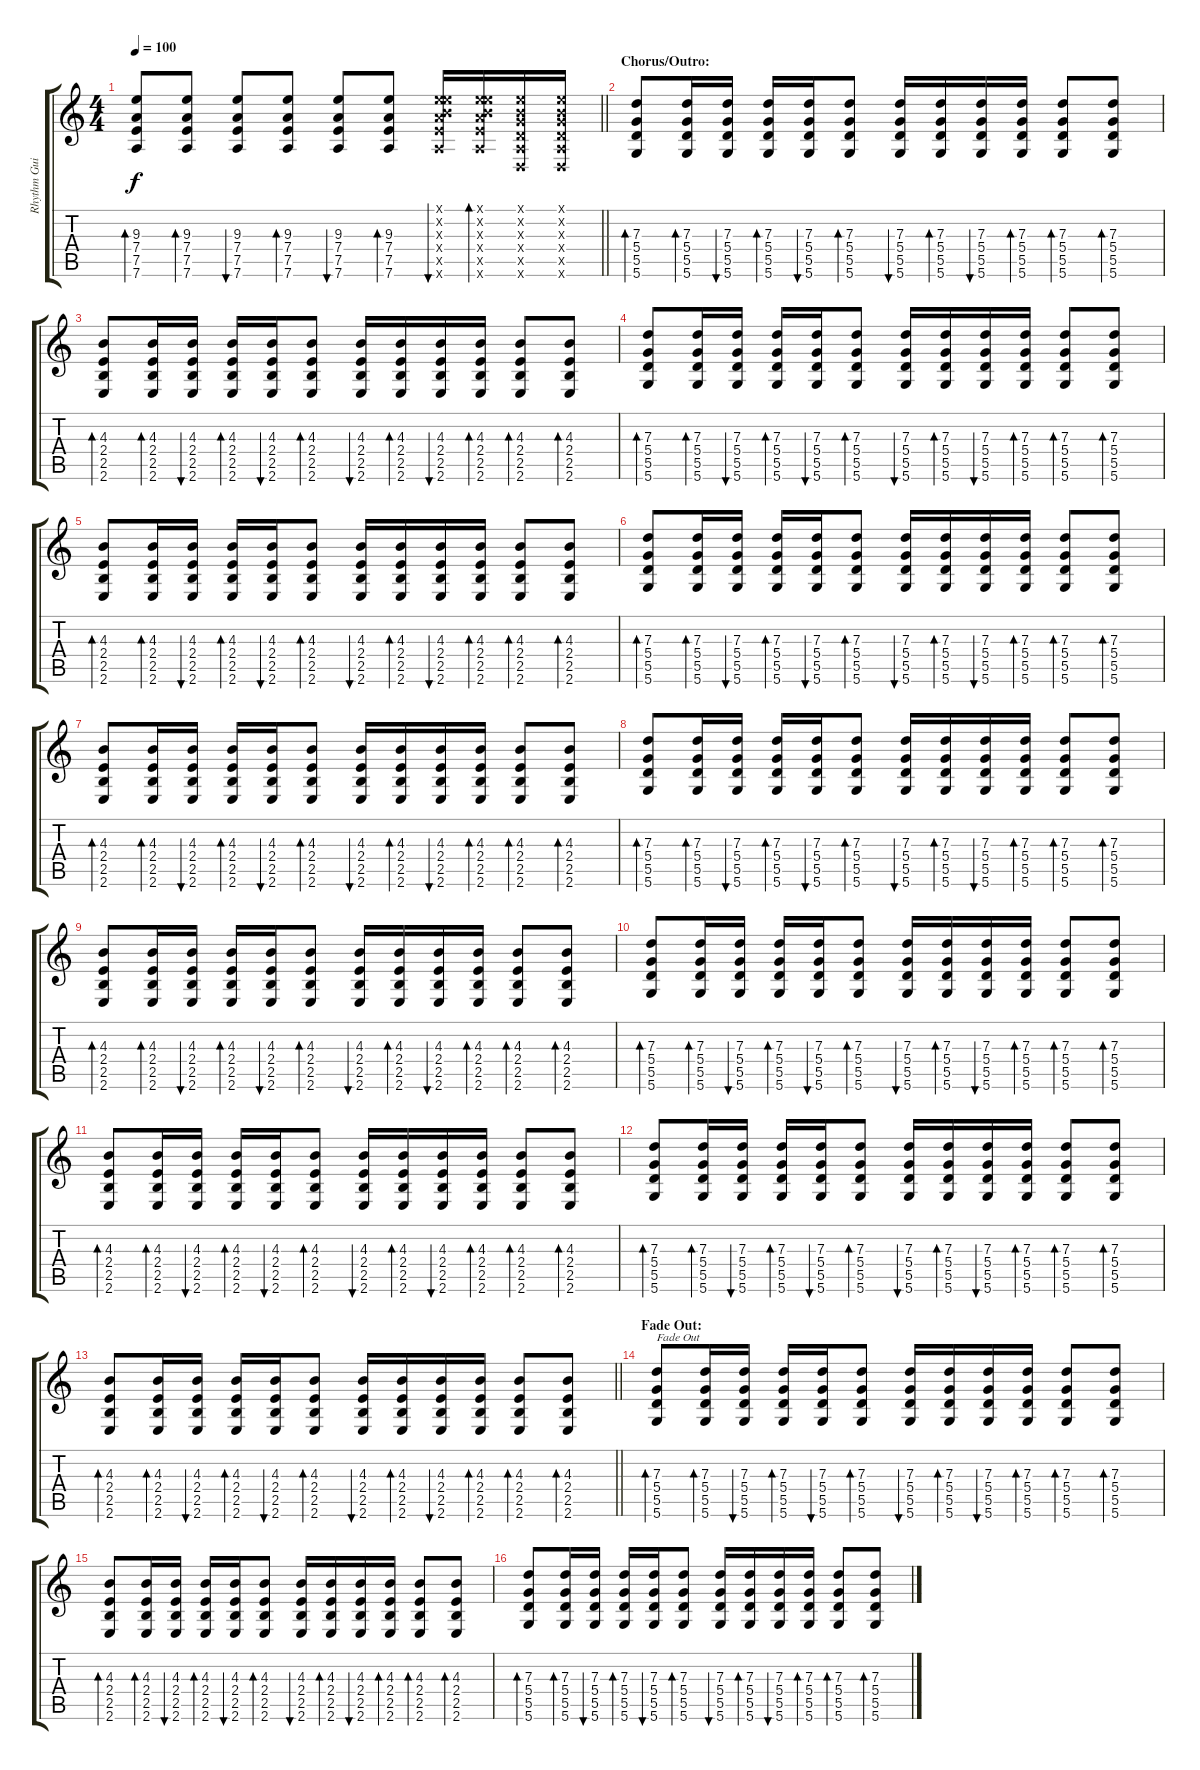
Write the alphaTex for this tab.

\track ("Rhythm Guitar 2" "Rhythm Gui") {instrument acousticguitarsteel}
\staff {score tabs}
\tuning (E4 B3 G3 D3 A2 D2) {hide}
\ts (4 4)
\tempo 100
\clef g2
\barLineRight lightlight
\ks c
(9.3 7.4 7.5 7.6).8{bd 60 dy f} (9.3 7.4 7.5 7.6).8{bd 60} (9.3 7.4 7.5 7.6).8{bu 60} (9.3 7.4 7.5 7.6).8{bd 60} (9.3 7.4 7.5 7.6).8{bu 60} (9.3 7.4 7.5 7.6).8{bd 60} (0.1{x} 0.2{x} 9.3{x} 7.4{x} 7.5{x} 7.6{x}).16{bu 60} (0.1{x} 0.2{x} 9.3{x} 7.4{x} 7.5{x} 7.6{x}).16{bd 60} (0.1{x} 0.2{x} 0.3{x} 0.4{x} 0.5{x} 0.6{x}).16 (0.1{x} 0.2{x} 0.3{x} 0.4{x} 0.5{x} 0.6{x}).16 |
\section ("" "Chorus/Outro:")
(7.3 5.4 5.5 5.6).8{bd 60} (7.3 5.4 5.5 5.6).16{bd 60} (7.3 5.4 5.5 5.6).16{bu 60} (7.3 5.4 5.5 5.6).16{bd 60} (7.3 5.4 5.5 5.6).16{bu 60} (7.3 5.4 5.5 5.6).8{bd 60} (7.3 5.4 5.5 5.6).16{bu 60} (7.3 5.4 5.5 5.6).16{bd 60} (7.3 5.4 5.5 5.6).16{bu 60} (7.3 5.4 5.5 5.6).16{bd 60} (7.3 5.4 5.5 5.6).8{bd 60} (7.3 5.4 5.5 5.6).8{bd 60} |
(4.3 2.4 2.5 2.6).8{bd 60} (4.3 2.4 2.5 2.6).16{bd 60} (4.3 2.4 2.5 2.6).16{bu 60} (4.3 2.4 2.5 2.6).16{bd 60} (4.3 2.4 2.5 2.6).16{bu 60} (4.3 2.4 2.5 2.6).8{bd 60} (4.3 2.4 2.5 2.6).16{bu 60} (4.3 2.4 2.5 2.6).16{bd 60} (4.3 2.4 2.5 2.6).16{bu 60} (4.3 2.4 2.5 2.6).16{bd 60} (4.3 2.4 2.5 2.6).8{bd 60} (4.3 2.4 2.5 2.6).8{bd 60} |
(7.3 5.4 5.5 5.6).8{bd 60} (7.3 5.4 5.5 5.6).16{bd 60} (7.3 5.4 5.5 5.6).16{bu 60} (7.3 5.4 5.5 5.6).16{bd 60} (7.3 5.4 5.5 5.6).16{bu 60} (7.3 5.4 5.5 5.6).8{bd 60} (7.3 5.4 5.5 5.6).16{bu 60} (7.3 5.4 5.5 5.6).16{bd 60} (7.3 5.4 5.5 5.6).16{bu 60} (7.3 5.4 5.5 5.6).16{bd 60} (7.3 5.4 5.5 5.6).8{bd 60} (7.3 5.4 5.5 5.6).8{bd 60} |
(4.3 2.4 2.5 2.6).8{bd 60} (4.3 2.4 2.5 2.6).16{bd 60} (4.3 2.4 2.5 2.6).16{bu 60} (4.3 2.4 2.5 2.6).16{bd 60} (4.3 2.4 2.5 2.6).16{bu 60} (4.3 2.4 2.5 2.6).8{bd 60} (4.3 2.4 2.5 2.6).16{bu 60} (4.3 2.4 2.5 2.6).16{bd 60} (4.3 2.4 2.5 2.6).16{bu 60} (4.3 2.4 2.5 2.6).16{bd 60} (4.3 2.4 2.5 2.6).8{bd 60} (4.3 2.4 2.5 2.6).8{bd 60} |
(7.3 5.4 5.5 5.6).8{bd 60} (7.3 5.4 5.5 5.6).16{bd 60} (7.3 5.4 5.5 5.6).16{bu 60} (7.3 5.4 5.5 5.6).16{bd 60} (7.3 5.4 5.5 5.6).16{bu 60} (7.3 5.4 5.5 5.6).8{bd 60} (7.3 5.4 5.5 5.6).16{bu 60} (7.3 5.4 5.5 5.6).16{bd 60} (7.3 5.4 5.5 5.6).16{bu 60} (7.3 5.4 5.5 5.6).16{bd 60} (7.3 5.4 5.5 5.6).8{bd 60} (7.3 5.4 5.5 5.6).8{bd 60} |
(4.3 2.4 2.5 2.6).8{bd 60} (4.3 2.4 2.5 2.6).16{bd 60} (4.3 2.4 2.5 2.6).16{bu 60} (4.3 2.4 2.5 2.6).16{bd 60} (4.3 2.4 2.5 2.6).16{bu 60} (4.3 2.4 2.5 2.6).8{bd 60} (4.3 2.4 2.5 2.6).16{bu 60} (4.3 2.4 2.5 2.6).16{bd 60} (4.3 2.4 2.5 2.6).16{bu 60} (4.3 2.4 2.5 2.6).16{bd 60} (4.3 2.4 2.5 2.6).8{bd 60} (4.3 2.4 2.5 2.6).8{bd 60} |
(7.3 5.4 5.5 5.6).8{bd 60} (7.3 5.4 5.5 5.6).16{bd 60} (7.3 5.4 5.5 5.6).16{bu 60} (7.3 5.4 5.5 5.6).16{bd 60} (7.3 5.4 5.5 5.6).16{bu 60} (7.3 5.4 5.5 5.6).8{bd 60} (7.3 5.4 5.5 5.6).16{bu 60} (7.3 5.4 5.5 5.6).16{bd 60} (7.3 5.4 5.5 5.6).16{bu 60} (7.3 5.4 5.5 5.6).16{bd 60} (7.3 5.4 5.5 5.6).8{bd 60} (7.3 5.4 5.5 5.6).8{bd 60} |
(4.3 2.4 2.5 2.6).8{bd 60} (4.3 2.4 2.5 2.6).16{bd 60} (4.3 2.4 2.5 2.6).16{bu 60} (4.3 2.4 2.5 2.6).16{bd 60} (4.3 2.4 2.5 2.6).16{bu 60} (4.3 2.4 2.5 2.6).8{bd 60} (4.3 2.4 2.5 2.6).16{bu 60} (4.3 2.4 2.5 2.6).16{bd 60} (4.3 2.4 2.5 2.6).16{bu 60} (4.3 2.4 2.5 2.6).16{bd 60} (4.3 2.4 2.5 2.6).8{bd 60} (4.3 2.4 2.5 2.6).8{bd 60} |
(7.3 5.4 5.5 5.6).8{bd 60} (7.3 5.4 5.5 5.6).16{bd 60} (7.3 5.4 5.5 5.6).16{bu 60} (7.3 5.4 5.5 5.6).16{bd 60} (7.3 5.4 5.5 5.6).16{bu 60} (7.3 5.4 5.5 5.6).8{bd 60} (7.3 5.4 5.5 5.6).16{bu 60} (7.3 5.4 5.5 5.6).16{bd 60} (7.3 5.4 5.5 5.6).16{bu 60} (7.3 5.4 5.5 5.6).16{bd 60} (7.3 5.4 5.5 5.6).8{bd 60} (7.3 5.4 5.5 5.6).8{bd 60} |
(4.3 2.4 2.5 2.6).8{bd 60} (4.3 2.4 2.5 2.6).16{bd 60} (4.3 2.4 2.5 2.6).16{bu 60} (4.3 2.4 2.5 2.6).16{bd 60} (4.3 2.4 2.5 2.6).16{bu 60} (4.3 2.4 2.5 2.6).8{bd 60} (4.3 2.4 2.5 2.6).16{bu 60} (4.3 2.4 2.5 2.6).16{bd 60} (4.3 2.4 2.5 2.6).16{bu 60} (4.3 2.4 2.5 2.6).16{bd 60} (4.3 2.4 2.5 2.6).8{bd 60} (4.3 2.4 2.5 2.6).8{bd 60} |
(7.3 5.4 5.5 5.6).8{bd 60} (7.3 5.4 5.5 5.6).16{bd 60} (7.3 5.4 5.5 5.6).16{bu 60} (7.3 5.4 5.5 5.6).16{bd 60} (7.3 5.4 5.5 5.6).16{bu 60} (7.3 5.4 5.5 5.6).8{bd 60} (7.3 5.4 5.5 5.6).16{bu 60} (7.3 5.4 5.5 5.6).16{bd 60} (7.3 5.4 5.5 5.6).16{bu 60} (7.3 5.4 5.5 5.6).16{bd 60} (7.3 5.4 5.5 5.6).8{bd 60} (7.3 5.4 5.5 5.6).8{bd 60} |
\barLineRight lightlight
(4.3 2.4 2.5 2.6).8{bd 60} (4.3 2.4 2.5 2.6).16{bd 60} (4.3 2.4 2.5 2.6).16{bu 60} (4.3 2.4 2.5 2.6).16{bd 60} (4.3 2.4 2.5 2.6).16{bu 60} (4.3 2.4 2.5 2.6).8{bd 60} (4.3 2.4 2.5 2.6).16{bu 60} (4.3 2.4 2.5 2.6).16{bd 60} (4.3 2.4 2.5 2.6).16{bu 60} (4.3 2.4 2.5 2.6).16{bd 60} (4.3 2.4 2.5 2.6).8{bd 60} (4.3 2.4 2.5 2.6).8{bd 60} |
\section ("" "Fade Out:")
(7.3 5.4 5.5 5.6).8{bd 60 txt "Fade Out" volume 9} (7.3 5.4 5.5 5.6).16{bd 60} (7.3 5.4 5.5 5.6).16{bu 60} (7.3 5.4 5.5 5.6).16{bd 60} (7.3 5.4 5.5 5.6).16{bu 60} (7.3 5.4 5.5 5.6).8{bd 60} (7.3 5.4 5.5 5.6).16{bu 60} (7.3 5.4 5.5 5.6).16{bd 60} (7.3 5.4 5.5 5.6).16{bu 60} (7.3 5.4 5.5 5.6).16{bd 60} (7.3 5.4 5.5 5.6).8{bd 60} (7.3 5.4 5.5 5.6).8{bd 60} |
(4.3 2.4 2.5 2.6).8{bd 60} (4.3 2.4 2.5 2.6).16{bd 60} (4.3 2.4 2.5 2.6).16{bu 60} (4.3 2.4 2.5 2.6).16{bd 60} (4.3 2.4 2.5 2.6).16{bu 60} (4.3 2.4 2.5 2.6).8{bd 60} (4.3 2.4 2.5 2.6).16{bu 60} (4.3 2.4 2.5 2.6).16{bd 60} (4.3 2.4 2.5 2.6).16{bu 60} (4.3 2.4 2.5 2.6).16{bd 60} (4.3 2.4 2.5 2.6).8{bd 60} (4.3 2.4 2.5 2.6).8{bd 60} |
(7.3 5.4 5.5 5.6).8{bd 60} (7.3 5.4 5.5 5.6).16{bd 60} (7.3 5.4 5.5 5.6).16{bu 60} (7.3 5.4 5.5 5.6).16{bd 60} (7.3 5.4 5.5 5.6).16{bu 60} (7.3 5.4 5.5 5.6).8{bd 60} (7.3 5.4 5.5 5.6).16{bu 60} (7.3 5.4 5.5 5.6).16{bd 60} (7.3 5.4 5.5 5.6).16{bu 60} (7.3 5.4 5.5 5.6).16{bd 60} (7.3 5.4 5.5 5.6).8{bd 60} (7.3 5.4 5.5 5.6).8{bd 60}
